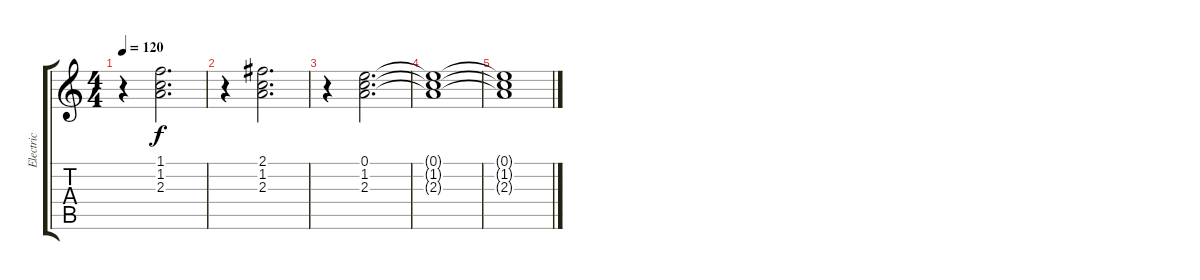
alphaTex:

\track ("Electric" "Electric") {instrument overdrivenguitar}
\staff {score tabs}
\tuning (E4 B3 G3 D3 A2 E2) {hide}
\ts (4 4)
\tempo 120
\clef g2
\ks c
r.4{dy f} (1.1 1.2 2.3).2{d} |
r.4 (2.1 1.2 2.3).2{d} |
r.4 (0.1 1.2 2.3).2{d} |
(0.1{t} 1.2{t} 2.3{t}).1 |
(0.1{t} 1.2{t} 2.3{t}).1
